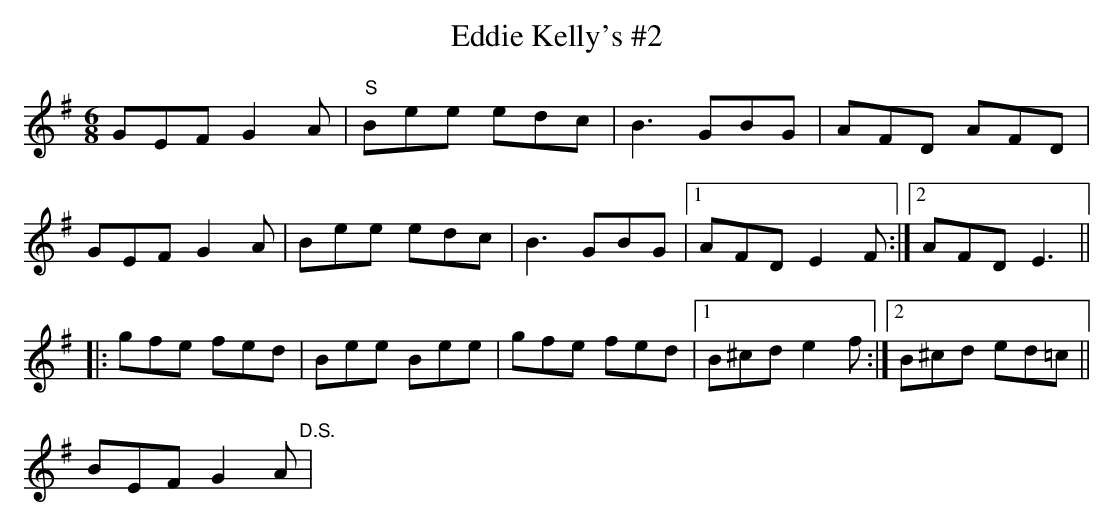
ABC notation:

X:1
T:Eddie Kelly's #2
M:6/8
K:Em
GEF G2A|"S"Bee edc|B3 GBG|AFD AFD|
GEF G2A|Bee edc|B3 GBG|1 AFD E2F:|2 AFD E3||
|:gfe fed|Bee Bee|gfe fed|1 B^cd e2f:|2 B^cd ed=c||
BEF G2A"D.S."|
